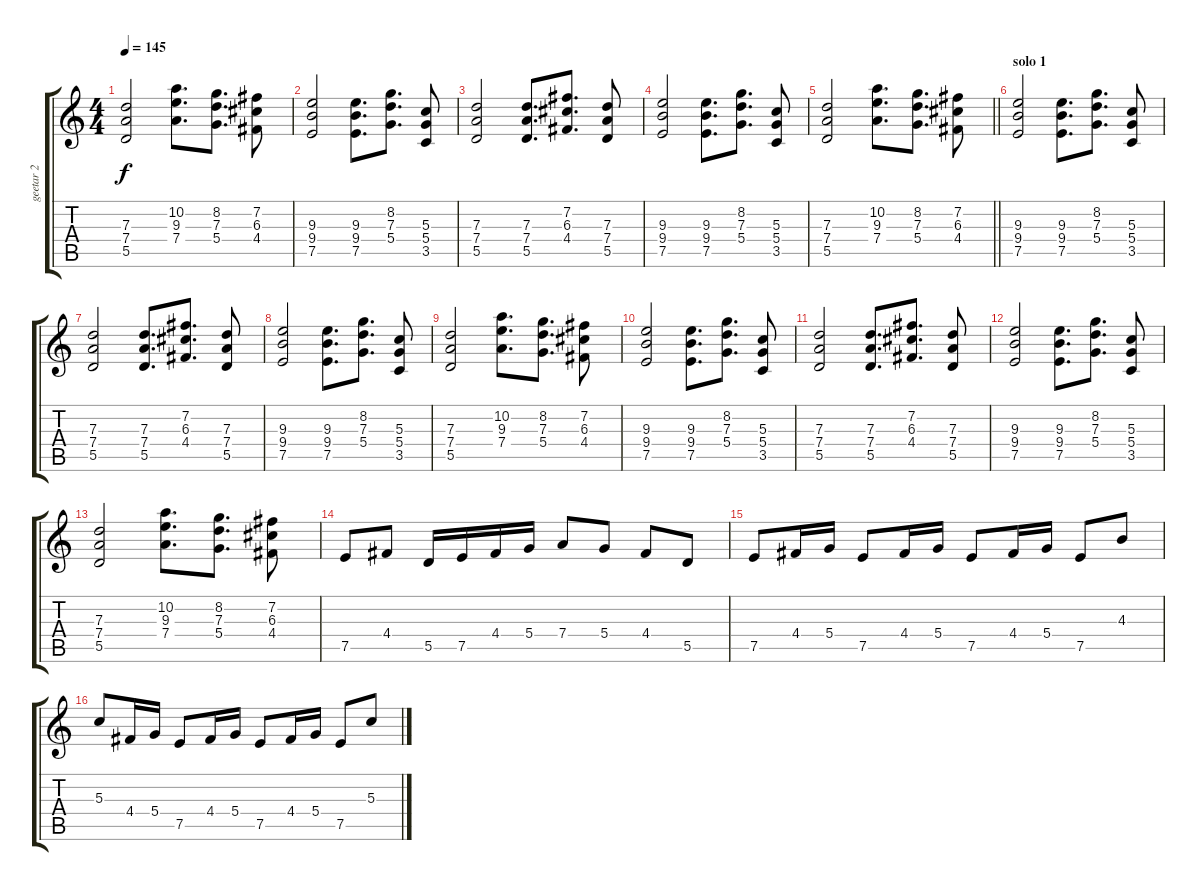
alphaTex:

\track ("geetar 2" "geetar 2") {instrument distortionguitar}
\staff {score tabs}
\tuning (E4 B3 G3 D3 A2 E2) {hide}
\ts (4 4)
\tempo 145
\clef g2
\ks c
(7.3 7.4 5.5).2{dy f} (10.2 9.3 7.4).8{d} (8.2 7.3 5.4).8{d} (7.2 6.3 4.4).8 |
(9.3 9.4 7.5).2 (9.3 9.4 7.5).8{d} (8.2 7.3 5.4).8{d} (5.3 5.4 3.5).8 |
(7.3 7.4 5.5).2 (7.3 7.4 5.5).8{d} (7.2 6.3 4.4).8{d} (7.3 7.4 5.5).8 |
(9.3 9.4 7.5).2 (9.3 9.4 7.5).8{d} (8.2 7.3 5.4).8{d} (5.3 5.4 3.5).8 |
\barLineRight lightlight
(7.3 7.4 5.5).2 (10.2 9.3 7.4).8{d} (8.2 7.3 5.4).8{d} (7.2 6.3 4.4).8 |
\section ("" "solo 1")
(9.3 9.4 7.5).2 (9.3 9.4 7.5).8{d} (8.2 7.3 5.4).8{d} (5.3 5.4 3.5).8 |
(7.3 7.4 5.5).2 (7.3 7.4 5.5).8{d} (7.2 6.3 4.4).8{d} (7.3 7.4 5.5).8 |
(9.3 9.4 7.5).2 (9.3 9.4 7.5).8{d} (8.2 7.3 5.4).8{d} (5.3 5.4 3.5).8 |
(7.3 7.4 5.5).2 (10.2 9.3 7.4).8{d} (8.2 7.3 5.4).8{d} (7.2 6.3 4.4).8 |
(9.3 9.4 7.5).2 (9.3 9.4 7.5).8{d} (8.2 7.3 5.4).8{d} (5.3 5.4 3.5).8 |
(7.3 7.4 5.5).2 (7.3 7.4 5.5).8{d} (7.2 6.3 4.4).8{d} (7.3 7.4 5.5).8 |
(9.3 9.4 7.5).2 (9.3 9.4 7.5).8{d} (8.2 7.3 5.4).8{d} (5.3 5.4 3.5).8 |
(7.3 7.4 5.5).2 (10.2 9.3 7.4).8{d} (8.2 7.3 5.4).8{d} (7.2 6.3 4.4).8 |
7.5.8 4.4.8 5.5.16 7.5.16 4.4.16 5.4.16 7.4.8 5.4.8 4.4.8 5.5.8 |
7.5.8 4.4.16 5.4.16 7.5.8 4.4.16 5.4.16 7.5.8 4.4.16 5.4.16 7.5.8 4.3.8 |
5.3.8 4.4.16 5.4.16 7.5.8 4.4.16 5.4.16 7.5.8 4.4.16 5.4.16 7.5.8 5.3.8
